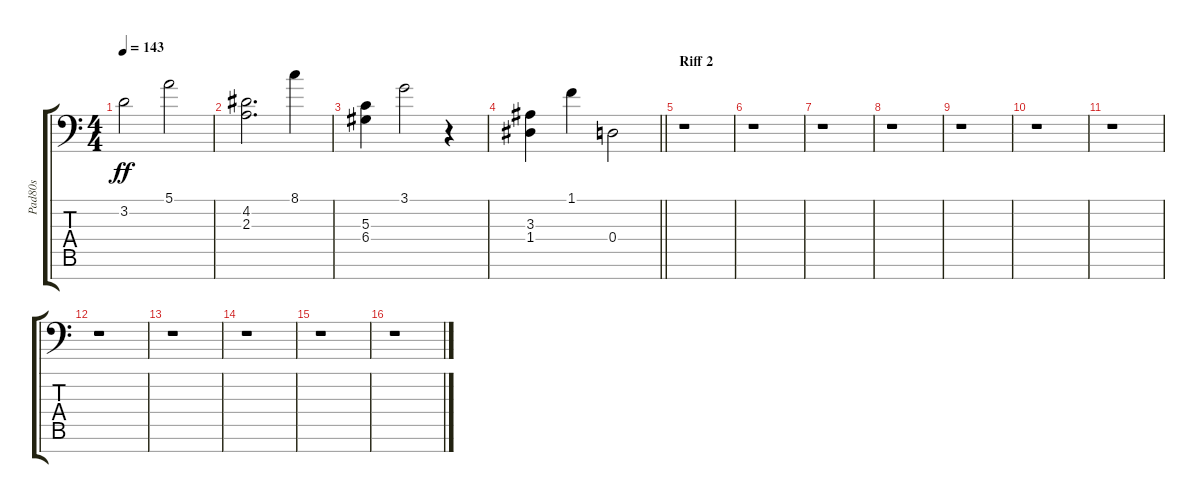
\track ("Pad80s" "Pad80s") {instrument pad7halo}
\staff {score tabs}
\tuning (E4 B3 G3 D3 A2 E2 C-1) {hide}
\ts (4 4)
\tempo 143
\clef f4
\ks c
3.2.2{dy ff} 5.1.2 |
(4.2 2.3).2{d} 8.1.4 |
(5.3 6.4).4 3.1.2 r.4 |
\barLineRight lightlight
(3.3 1.4).4 1.1.4 0.4.2 |
\section ("" "Riff 2")
r.1 |
r.1 |
r.1 |
r.1 |
r.1 |
r.1 |
r.1 |
r.1 |
r.1 |
r.1 |
r.1 |
r.1
